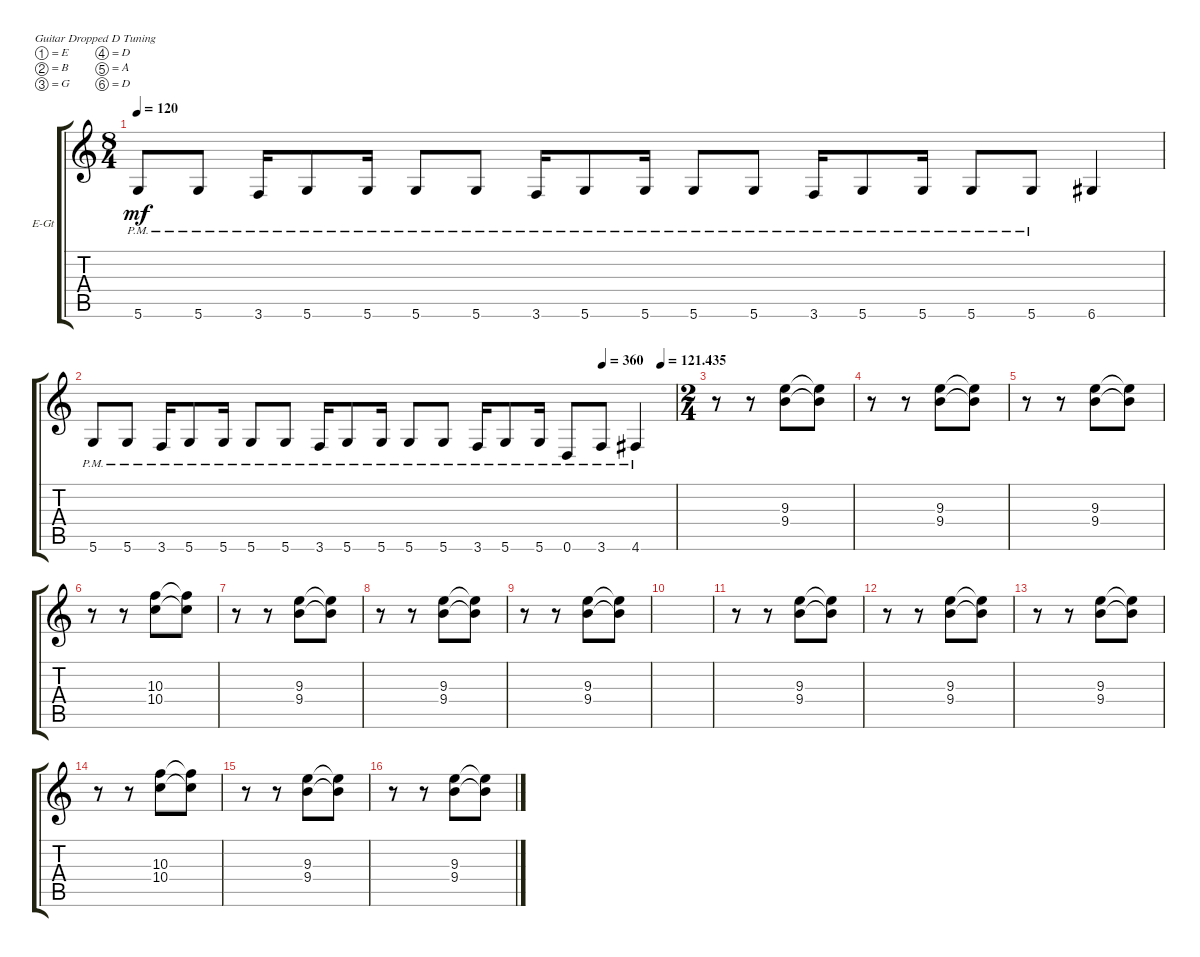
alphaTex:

\bracketExtendMode groupsimilarinstruments
\firstSystemTrackNameOrientation horizontal
\otherSystemsTrackNameOrientation horizontal
\track ("Electric Guitar 1" "E-Gt") {instrument distortionguitar}
\staff {score tabs}
\tuning (E4 B3 G3 D3 A2 D2)
\ts (8 4)
\tempo 120
\clef g2
\ks c
5.6{pm}.8{dy mf instrument distortionguitar} 5.6{pm}.8 3.6{pm}.16 5.6{pm}.8 5.6{pm}.16 5.6{pm}.8 5.6{pm}.8 3.6{pm}.16 5.6{pm}.8 5.6{pm}.16 5.6{pm}.8 5.6{pm}.8 3.6{pm}.16 5.6{pm}.8 5.6{pm}.16 5.6{pm}.8 5.6{pm}.8 6.6.4 |
\tempo (360 0.875)
\tempo (121.435 0.975)
5.6{pm}.8 5.6{pm}.8 3.6{pm}.16 5.6{pm}.8 5.6{pm}.16 5.6{pm}.8 5.6{pm}.8 3.6{pm}.16 5.6{pm}.8 5.6{pm}.16 5.6{pm}.8 5.6{pm}.8 3.6{pm}.16 5.6{pm}.8 5.6{pm}.16 0.6{pm}.8 3.6{pm}.8 4.6{pm}.4 |
\ts (2 4)
r.8 r.8 (9.4 9.3).8 (9.3{t} 9.4{t}).8 |
r.8 r.8 (9.4 9.3).8 (9.3{t} 9.4{t}).8 |
r.8 r.8 (9.4 9.3).8 (9.3{t} 9.4{t}).8 |
r.8 r.8 (10.4 10.3).8 (10.3{t} 10.4{t}).8 |
r.8 r.8 (9.4 9.3).8 (9.3{t} 9.4{t}).8 |
r.8 r.8 (9.4 9.3).8 (9.3{t} 9.4{t}).8 |
r.8 r.8 (9.4 9.3).8 (9.3{t} 9.4{t}).8 |
|
r.8 r.8 (9.4 9.3).8 (9.3{t} 9.4{t}).8 |
r.8 r.8 (9.4 9.3).8 (9.3{t} 9.4{t}).8 |
r.8 r.8 (9.4 9.3).8 (9.3{t} 9.4{t}).8 |
r.8 r.8 (10.4 10.3).8 (10.3{t} 10.4{t}).8 |
r.8 r.8 (9.4 9.3).8 (9.3{t} 9.4{t}).8 |
r.8 r.8 (9.4 9.3).8 (9.3{t} 9.4{t}).8
